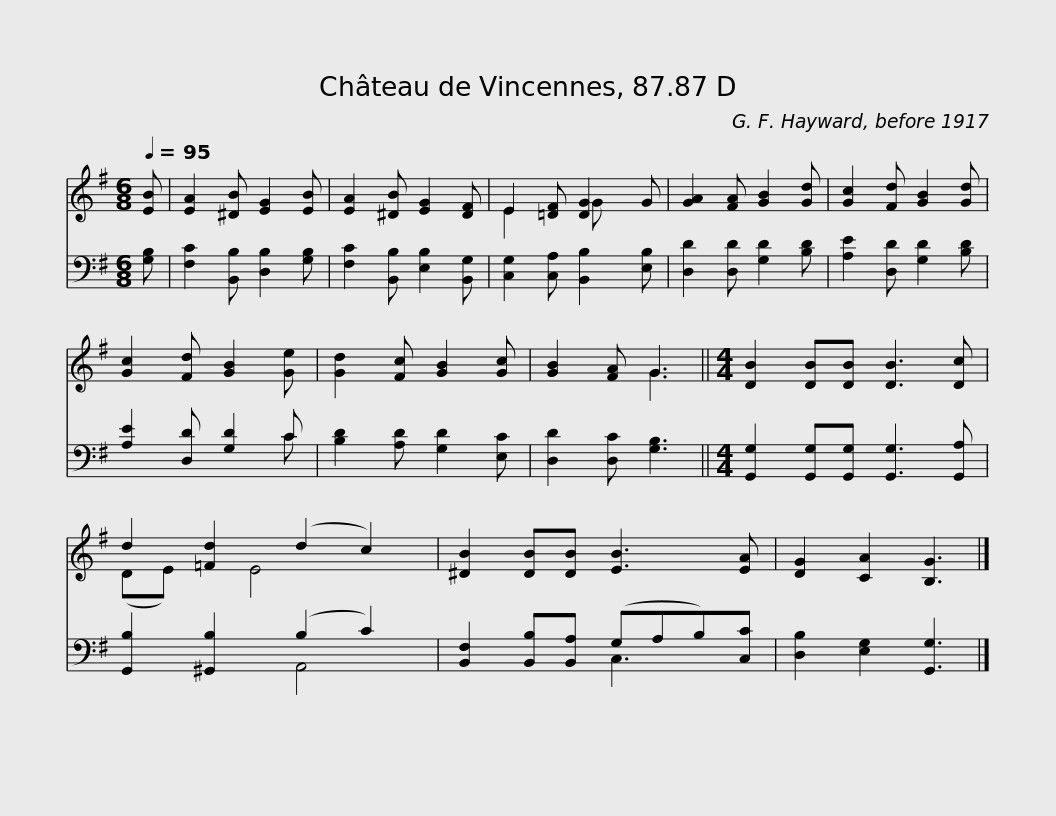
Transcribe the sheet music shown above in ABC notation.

X:1
%%score ( 1 2 ) ( 3 4 )
L:1/8
Q:1/4=95
M:6/8
I:linebreak $
K:G
V:1 treble
V:2 treble
V:3 bass
V:4 bass
V:1
 [EB] | [EA]2 [^DB] [EG]2 [EB] | [EA]2 [^DB] [EG]2 [DF] | E2 [=DF] [DG]2 G | [GA]2 [FA] [GB]2 [Gd] | %5
 [Gc]2 [Fd] [GB]2 [Gd] | [Gc]2 [Fd] [GB]2 [Ge] |$ [Gd]2 [Fc] [GB]2 [Gc] | [GB]2 [FA] G3 ||[M:4/4] [DB]2 [DB][DB] [DB]3 [Dc] | %10
 d2 [=Fd]2 (d2 c2) | [^DB]2 [DB][DB] [EB]3 [EA] | [DG]2 [CA]2 [B,G]3 |] %13
V:2
 x | x6 | x6 | E2 x G x2 | x6 | %5
 x6 | x6 |$ x6 | x3 G3 ||[M:4/4] x8 | %10
 (DE) x E4 x | x8 | x7 |] %13
V:3
 [G,B,] | [F,C]2 [B,,B,] [D,B,]2 [G,B,] | [F,C]2 [B,,B,] [E,B,]2 [B,,G,] | [C,G,]2 [C,A,] [B,,B,]2 [E,B,] | [D,D]2 [D,D] [G,D]2 [B,D] | %5
 [A,E]2 [D,D] [G,D]2 [B,D] | [A,E]2 [D,D] [G,D]2 C |$ [B,D]2 [A,D] [G,D]2 [E,C] | [D,D]2 [D,C] [G,B,]3 ||[M:4/4] [G,,G,]2 [G,,G,][G,,G,] [G,,G,]3 [G,,A,] | %10
 [G,,B,]2 [^G,,B,]2 (B,2 C2) | [B,,F,]2 [B,,B,][B,,A,] (G,A,B,)[C,C] | [D,B,]2 [E,G,]2 [G,,G,]3 |] %13
V:4
 x | x6 | x6 | x6 | x6 | %5
 x6 | x5 C |$ x6 | x6 ||[M:4/4] x8 | %10
 x4 A,,4 | x4 C,3 x | x7 |] %13
